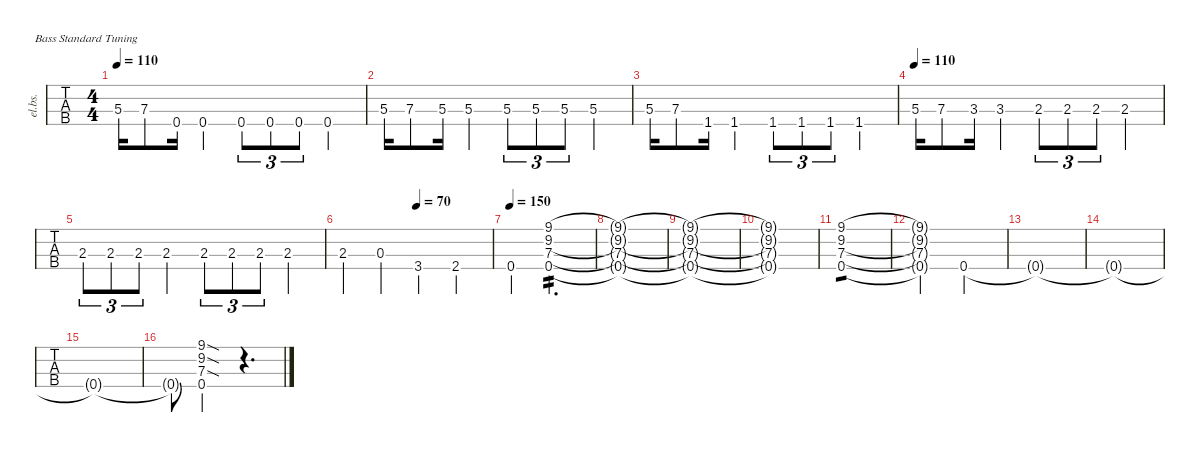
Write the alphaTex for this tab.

\defaultSystemsLayout 4
\hideDynamics
\bracketExtendMode nobrackets
\otherSystemsTrackNameOrientation horizontal
\track ("Bass" "el.bs.") {instrument electricbassfinger}
\staff {tabs}
\tuning (G2 D2 A1 E1)
\ts (4 4)
\tempo 110
\clef f4
\ks eminor
5.3{acc forcenatural}.16{dy mf} 7.3{acc forcenatural}.8 0.4{acc forcenatural}.16 0.4{acc forcenatural}.4 0.4{acc forcenatural}.8{tu (3 2)} 0.4{acc forcenatural}.8{tu (3 2)} 0.4{acc forcenatural}.8{tu (3 2)} 0.4{acc forcenatural}.4 |
5.3{acc forcenatural}.16 7.3{acc forcenatural}.8 5.3{acc forcenatural}.16 5.3{acc forcenatural}.4 5.3{acc forcenatural}.8{tu (3 2)} 5.3{acc forcenatural}.8{tu (3 2)} 5.3{acc forcenatural}.8{tu (3 2)} 5.3{acc forcenatural}.4 |
5.3{acc forcenatural}.16 7.3{acc forcenatural}.8 1.4{acc forcenatural}.16 1.4{acc forcenatural}.4 1.4{acc forcenatural}.8{tu (3 2)} 1.4{acc forcenatural}.8{tu (3 2)} 1.4{acc forcenatural}.8{tu (3 2)} 1.4{acc forcenatural}.4 |
\tempo 110
5.3{acc forcenatural}.16 7.3{acc forcenatural}.8 3.3{acc forcenatural}.16 3.3{acc forcenatural}.4 2.3{acc forcenatural}.8{tu (3 2)} 2.3{acc forcenatural}.8{tu (3 2)} 2.3{acc forcenatural}.8{tu (3 2)} 2.3{acc forcenatural}.4 |
2.3{acc forcenatural}.8{tu (3 2)} 2.3{acc forcenatural}.8{tu (3 2)} 2.3{acc forcenatural}.8{tu (3 2)} 2.3{acc forcenatural}.4 2.3{acc forcenatural}.8{tu (3 2)} 2.3{acc forcenatural}.8{tu (3 2)} 2.3{acc forcenatural}.8{tu (3 2)} 2.3{acc forcenatural}.4 |
\tempo (70 0.5)
2.3{acc forcenatural}.4 0.3{acc forcenatural}.4 3.4{acc forcenatural}.4 2.4{acc #}.4 |
\tempo 150
0.4{acc forcenatural}.4 (0.4{acc forcenatural} 7.3{acc forcenatural} 9.2{acc forcenatural} 9.1{acc forcenatural}).2{d tp 2} |
(0.4{t acc forcenatural} 7.3{t acc forcenatural} 9.2{t acc forcenatural} 9.1{t acc forcenatural}).1 |
(0.4{t acc forcenatural} 7.3{t acc forcenatural} 9.2{t acc forcenatural} 9.1{t acc forcenatural}).1 |
(0.4{t acc forcenatural} 7.3{t acc forcenatural} 9.2{t acc forcenatural} 9.1{t acc forcenatural}).1{dy f} |
(9.1{acc forcenatural} 9.2{acc forcenatural} 7.3{acc forcenatural} 0.4{acc forcenatural}).1{tp 1} |
(0.4{t acc forcenatural} 7.3{t acc forcenatural} 9.2{t acc forcenatural} 9.1{t acc forcenatural}).2 0.4{acc forcenatural}.2 |
0.4{t acc forcenatural}.1 |
0.4{t acc forcenatural}.1 |
0.4{t acc forcenatural}.1 |
0.4{t acc forcenatural}.8{dy mf} (0.4{acc forcenatural} 7.3{sod acc forcenatural} 9.2{sod acc forcenatural} 9.1{sod acc forcenatural}).2 r.4{d}
